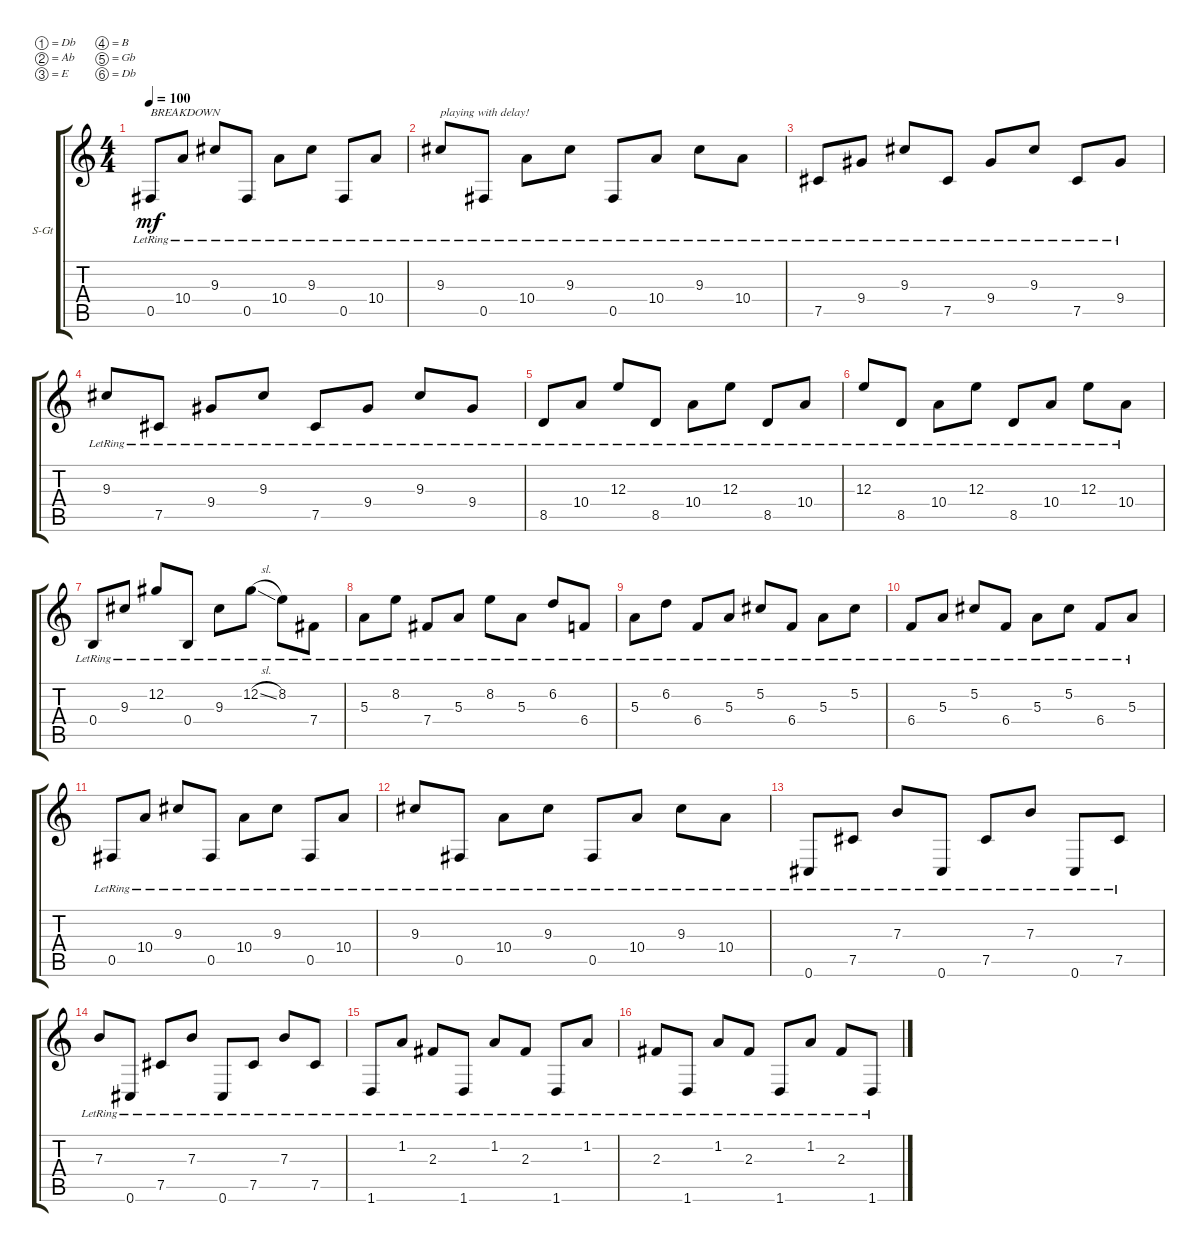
\bracketExtendMode groupsimilarinstruments
\firstSystemTrackNameOrientation horizontal
\otherSystemsTrackNameOrientation horizontal
\track ("Clean Guitar" "S-Gt") {instrument acousticguitarsteel}
\staff {score tabs}
\tuning (Db4 Ab3 E3 B2 Gb2 Db2)
\ts (4 4)
\tempo 100
\clef g2
\ks c
0.5{lr}.8{txt "BREAKDOWN" dy mf} 10.4{lr}.8 9.3{lr}.8 0.5{lr}.8 10.4{lr}.8 9.3{lr}.8 0.5{lr}.8 10.4{lr}.8 |
9.3{lr}.8{txt "playing with delay!"} 0.5{lr}.8 10.4{lr}.8 9.3{lr}.8 0.5{lr}.8 10.4{lr}.8 9.3{lr}.8 10.4{lr}.8 |
7.5{lr}.8 9.4{lr}.8 9.3{lr}.8 7.5{lr}.8 9.4{lr}.8 9.3{lr}.8 7.5{lr}.8 9.4{lr}.8 |
9.3{lr}.8 7.5{lr}.8 9.4{lr}.8 9.3{lr}.8 7.5{lr}.8 9.4{lr}.8 9.3{lr}.8 9.4{lr}.8 |
8.5{lr}.8 10.4{lr}.8 12.3{lr}.8 8.5{lr}.8 10.4{lr}.8 12.3{lr}.8 8.5{lr}.8 10.4{lr}.8 |
12.3{lr}.8 8.5{lr}.8 10.4{lr}.8 12.3{lr}.8 8.5{lr}.8 10.4{lr}.8 12.3{lr}.8 10.4{lr}.8 |
0.4{lr}.8 9.3{lr}.8 12.2{lr}.8 0.4{lr}.8 9.3{lr}.8 12.2{sl lr}.8 8.2{lr}.8 7.4{lr}.8 |
5.3{lr}.8 8.2{lr}.8 7.4{lr}.8 5.3{lr}.8 8.2{lr}.8 5.3{lr}.8 6.2{lr}.8 6.4{lr}.8 |
5.3{lr}.8 6.2{lr}.8 6.4{lr}.8 5.3{lr}.8 5.2{lr}.8 6.4{lr}.8 5.3{lr}.8 5.2{lr}.8 |
6.4{lr}.8 5.3{lr}.8 5.2{lr}.8 6.4{lr}.8 5.3{lr}.8 5.2{lr}.8 6.4{lr}.8 5.3{lr}.8 |
0.5{lr}.8 10.4{lr}.8 9.3{lr}.8 0.5{lr}.8 10.4{lr}.8 9.3{lr}.8 0.5{lr}.8 10.4{lr}.8 |
9.3{lr}.8 0.5{lr}.8 10.4{lr}.8 9.3{lr}.8 0.5{lr}.8 10.4{lr}.8 9.3{lr}.8 10.4{lr}.8 |
0.6{lr}.8 7.5{lr}.8 7.3{lr}.8 0.6{lr}.8 7.5{lr}.8 7.3{lr}.8 0.6{lr}.8 7.5{lr}.8 |
7.3{lr}.8 0.6{lr}.8 7.5{lr}.8 7.3{lr}.8 0.6{lr}.8 7.5{lr}.8 7.3{lr}.8 7.5{lr}.8 |
1.6{lr}.8 1.2{lr}.8 2.3{lr}.8 1.6{lr}.8 1.2{lr}.8 2.3{lr}.8 1.6{lr}.8 1.2{lr}.8 |
2.3{lr}.8 1.6{lr}.8 1.2{lr}.8 2.3{lr}.8 1.6{lr}.8 1.2{lr}.8 2.3{lr}.8 1.6{lr}.8
